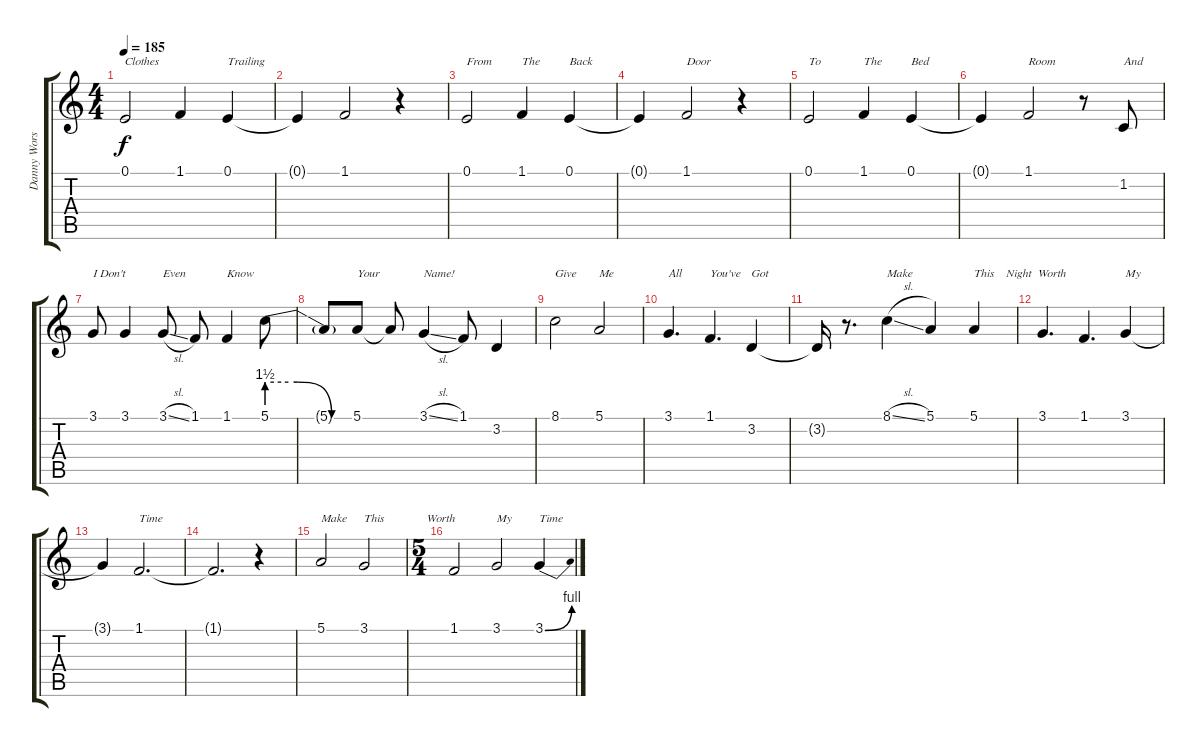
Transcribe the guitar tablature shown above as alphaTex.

\track ("Danny Worsnop (Vocal)" "Danny Wors") {instrument lead2sawtooth}
\staff {score tabs}
\tuning (E4 B3 G3 D3 A2 E2) {hide}
\ts (4 4)
\tempo 185
\clef g2
\ks c
0.1.2{txt "Clothes" dy f} 1.1.4 0.1.4{txt "Trailing"} |
0.1{t}.4 1.1.2 r.4 |
0.1.2{txt "From"} 1.1.4{txt "The"} 0.1.4{txt "Back"} |
0.1{t}.4 1.1.2{txt "Door"} r.4 |
0.1.2{txt "To"} 1.1.4{txt "The"} 0.1.4{txt "Bed"} |
0.1{t}.4 1.1.2{txt "Room"} r.8 1.2.8{txt "And"} |
3.1.8{txt "I Don't"} 3.1.4 3.1{sl}.8{txt "Even"} 1.1.8 1.1.4{txt "Know"} 5.1{be (custom 0 6 15 6 21 6 45 0 60 0)}.8 |
5.1{t}.8 5.1.8{txt "Your"} 5.1{t}.8 3.1{sl}.4{txt "Name!"} 1.1.8 3.2.4 |
8.1.2{txt "Give"} 5.1.2{txt "Me"} |
3.1.4{d txt "All"} 1.1.4{d txt "You've"} 3.2.4{txt "Got"} |
3.2{t}.16 r.8{d} 8.1{sl}.4{txt "Make"} 5.1.4 5.1.4{txt "This    Night  Worth"} |
3.1.4{d} 1.1.4{d} 3.1.4{txt "My"} |
3.1{t}.4 1.1.2{d txt "Time"} |
1.1{t}.2{d} r.4 |
5.1.2{txt "Make"} 3.1.2{txt "This              Worth"} |
\ts (5 4)
1.1.2 3.1.2{txt "My"} 3.1{be (bend 0 0 60 4)}.4{txt "Time"}
